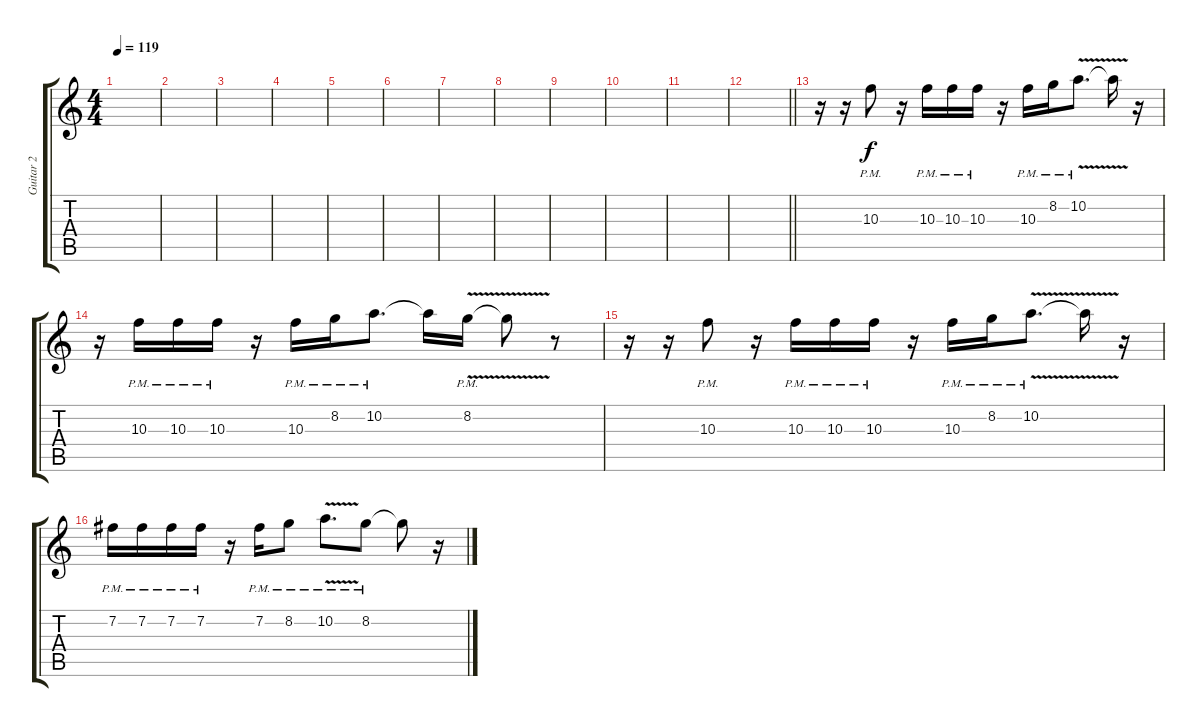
\track ("Guitar 2" "Guitar 2") {instrument electricguitarjazz}
\staff {score tabs}
\tuning (E4 B3 G3 D3 A2 E2) {hide}
\ts (4 4)
\tempo 119
\clef g2
\ks c
|
|
|
|
|
|
|
|
|
|
|
\barLineRight lightlight
|
r.16 r.16 10.3{pm}.8 r.16 10.3{pm}.16 10.3{pm}.16 10.3{pm}.16 r.16 10.3{pm}.16 8.2{pm}.16 10.2{v pm}.8{d} 10.2{t}.16 r.16 |
r.16 10.3{pm}.16 10.3{pm}.16 10.3{pm}.16 r.16 10.3{pm}.16 8.2{pm}.16 10.2{pm}.8{d} 10.2{t}.16 8.2{v pm}.16 8.2{t}.8 r.8 |
r.16 r.16 10.3{pm}.8 r.16 10.3{pm}.16 10.3{pm}.16 10.3{pm}.16 r.16 10.3{pm}.16 8.2{pm}.16 10.2{v pm}.8{d} 10.2{t}.16 r.16 |
7.2{pm}.16 7.2{pm}.16 7.2{pm}.16 7.2{pm}.16 r.16 7.2{pm}.16 8.2{pm}.8 10.2{v pm}.8{d} 8.2{pm}.8 8.2{t}.8 r.16
